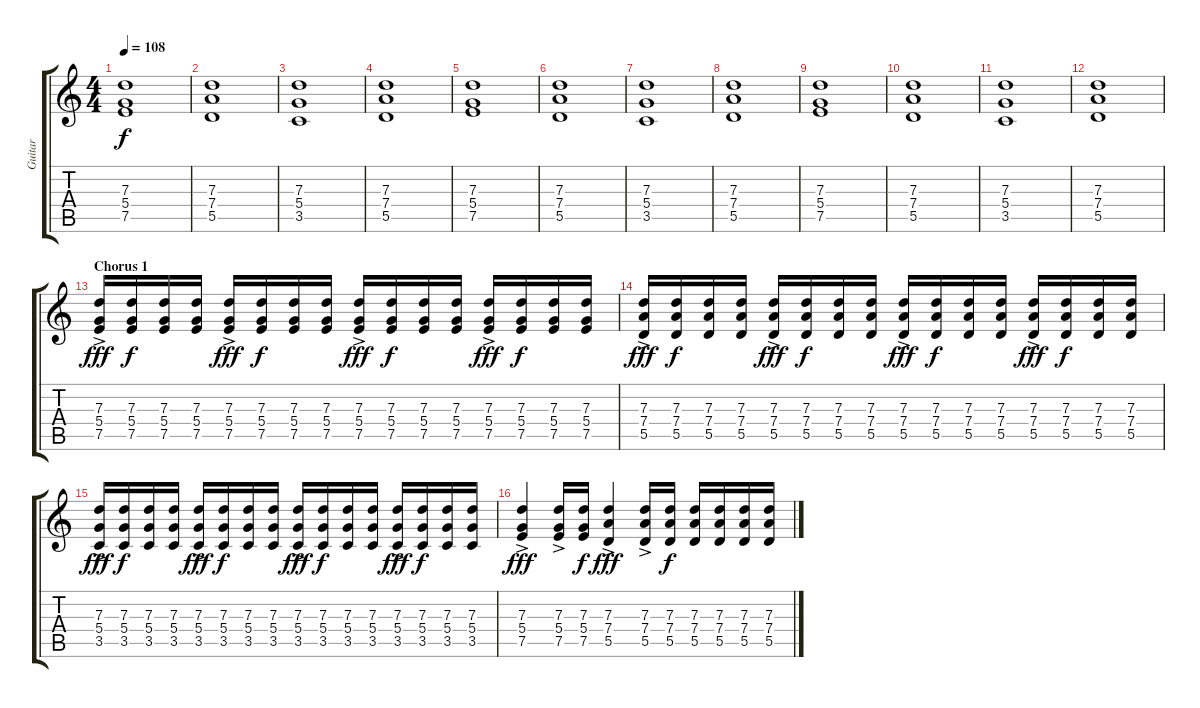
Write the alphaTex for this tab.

\track ("Guitar" "Guitar") {instrument acousticguitarnylon}
\staff {score tabs}
\tuning (E4 B3 G3 D3 A2 E2) {hide}
\ts (4 4)
\tempo 108
\clef g2
\ks c
(7.3 5.4 7.5).1{dy f} |
(7.3 7.4 5.5).1 |
(7.3 5.4 3.5).1 |
(7.3 7.4 5.5).1 |
(7.3 5.4 7.5).1 |
(7.3 7.4 5.5).1 |
(7.3 5.4 3.5).1 |
(7.3 7.4 5.5).1 |
(7.3 5.4 7.5).1 |
(7.3 7.4 5.5).1 |
(7.3 5.4 3.5).1 |
(7.3 7.4 5.5).1 |
\section ("" "Chorus 1")
(7.3{ac} 5.4 7.5).16{dy fff} (7.3 5.4 7.5).16{dy f} (7.3 5.4 7.5).16 (7.3 5.4 7.5).16 (7.3{ac} 5.4 7.5).16{dy fff} (7.3 5.4 7.5).16{dy f} (7.3 5.4 7.5).16 (7.3 5.4 7.5).16 (7.3{ac} 5.4 7.5).16{dy fff} (7.3 5.4 7.5).16{dy f} (7.3 5.4 7.5).16 (7.3 5.4 7.5).16 (7.3{ac} 5.4 7.5).16{dy fff} (7.3 5.4 7.5).16{dy f} (7.3 5.4 7.5).16 (7.3 5.4 7.5).16 |
(7.3{ac} 7.4 5.5).16{dy fff} (7.3 7.4 5.5).16{dy f} (7.3 7.4 5.5).16 (7.3 7.4 5.5).16 (7.3{ac} 7.4 5.5).16{dy fff} (7.3 7.4 5.5).16{dy f} (7.3 7.4 5.5).16 (7.3 7.4 5.5).16 (7.3{ac} 7.4 5.5).16{dy fff} (7.3 7.4 5.5).16{dy f} (7.3 7.4 5.5).16 (7.3 7.4 5.5).16 (7.3{ac} 7.4 5.5).16{dy fff} (7.3 7.4 5.5).16{dy f} (7.3 7.4 5.5).16 (7.3 7.4 5.5).16 |
(7.3{ac} 5.4 3.5).16{dy fff} (7.3 5.4 3.5).16{dy f} (7.3 5.4 3.5).16 (7.3 5.4 3.5).16 (7.3{ac} 5.4 3.5).16{dy fff} (7.3 5.4 3.5).16{dy f} (7.3 5.4 3.5).16 (7.3 5.4 3.5).16 (7.3{ac} 5.4 3.5).16{dy fff} (7.3 5.4 3.5).16{dy f} (7.3 5.4 3.5).16 (7.3 5.4 3.5).16 (7.3{ac} 5.4 3.5).16{dy fff} (7.3 5.4 3.5).16{dy f} (7.3 5.4 3.5).16 (7.3 5.4 3.5).16 |
(7.3{ac} 5.4 7.5).4{dy fff} (7.3{ac} 5.4 7.5).16 (7.3 5.4 7.5).16{dy f} (7.3{ac} 7.4 5.5).4{dy fff} (7.3{ac} 7.4 5.5).16 (7.3 7.4 5.5).16{dy f} (7.3 7.4 5.5).16 (7.3 7.4 5.5).16 (7.3 7.4 5.5).16 (7.3 7.4 5.5).16
